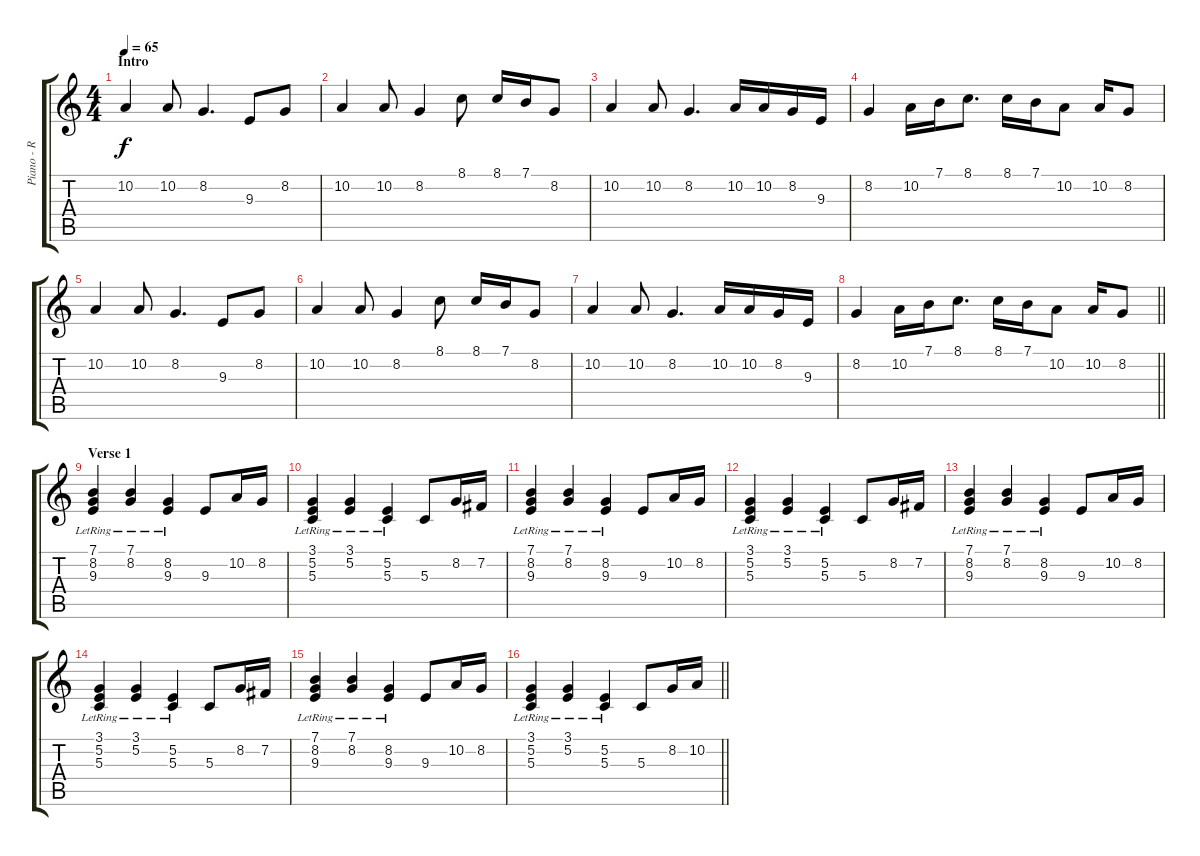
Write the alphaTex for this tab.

\track ("Piano - R Hand" "Piano - R ") {instrument electricgrandpiano}
\staff {score tabs}
\tuning (E4 B3 G3 D3 A2 E2) {hide}
\ts (4 4)
\section ("" "Intro")
\tempo 65
\clef g2
\ks c
10.2.4{dy f volume 12 instrument electricgrandpiano} 10.2.8 8.2.4{d} 9.3.8 8.2.8 |
10.2.4 10.2.8 8.2.4 8.1.8 8.1.16 7.1.16 8.2.8 |
10.2.4 10.2.8 8.2.4{d} 10.2.16 10.2.16 8.2.16 9.3.16 |
8.2.4 10.2.16 7.1.16 8.1.8{d} 8.1.16 7.1.16 10.2.8 10.2.16 8.2.8 |
10.2.4 10.2.8 8.2.4{d} 9.3.8 8.2.8 |
10.2.4 10.2.8 8.2.4 8.1.8 8.1.16 7.1.16 8.2.8 |
10.2.4 10.2.8 8.2.4{d} 10.2.16 10.2.16 8.2.16 9.3.16 |
\barLineRight lightlight
8.2.4 10.2.16 7.1.16 8.1.8{d} 8.1.16 7.1.16 10.2.8 10.2.16 8.2.8 |
\section ("" "Verse 1")
(7.1 8.2 9.3{lr}).4 (7.1{lr} 8.2).4 (8.2{lr} 9.3).4 9.3.8 10.2.16 8.2.16 |
(3.1 5.2 5.3{lr}).4 (3.1{lr} 5.2).4 (5.2{lr} 5.3).4 5.3.8 8.2.16 7.2.16 |
(7.1 8.2 9.3{lr}).4 (7.1{lr} 8.2).4 (8.2{lr} 9.3).4 9.3.8 10.2.16 8.2.16 |
(3.1 5.2 5.3{lr}).4 (3.1{lr} 5.2).4 (5.2{lr} 5.3).4 5.3.8 8.2.16 7.2.16 |
(7.1 8.2 9.3{lr}).4 (7.1{lr} 8.2).4 (8.2{lr} 9.3).4 9.3.8 10.2.16 8.2.16 |
(3.1 5.2 5.3{lr}).4 (3.1{lr} 5.2).4 (5.2{lr} 5.3).4 5.3.8 8.2.16 7.2.16 |
(7.1 8.2 9.3{lr}).4 (7.1{lr} 8.2).4 (8.2{lr} 9.3).4 9.3.8 10.2.16 8.2.16 |
\barLineRight lightlight
(3.1 5.2 5.3{lr}).4 (3.1{lr} 5.2).4 (5.2{lr} 5.3).4 5.3.8 8.2.16 10.2.16
